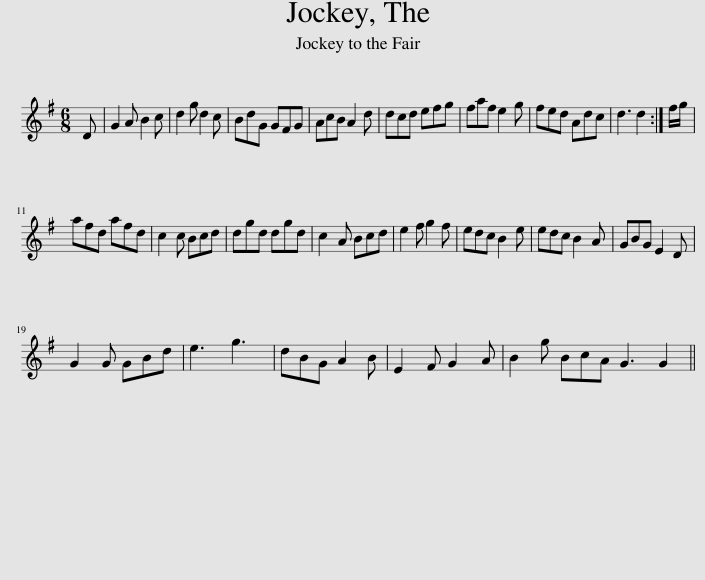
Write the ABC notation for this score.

X:1
L:1/8
M:6/8
I:linebreak $
K:G
V:1 treble
V:1
 D | G2 A B2 c | d2 g d2 c | BdG GFG | AcB A2 d | %5
 dcd efg | faf e2 g | fed Adc | d3 d2 :| f/g/ |$ %10
 afd afd | c2 c Bcd | dgd dgd | c2 A Bcd | e2 f g2 f | %15
 edc B2 e | edc B2 A | GBG E2 D |$ G2 G GBd | e3 g3 | %20
 dBG A2 B | E2 F G2 A | B2 g BcA G3 G2 || %23
